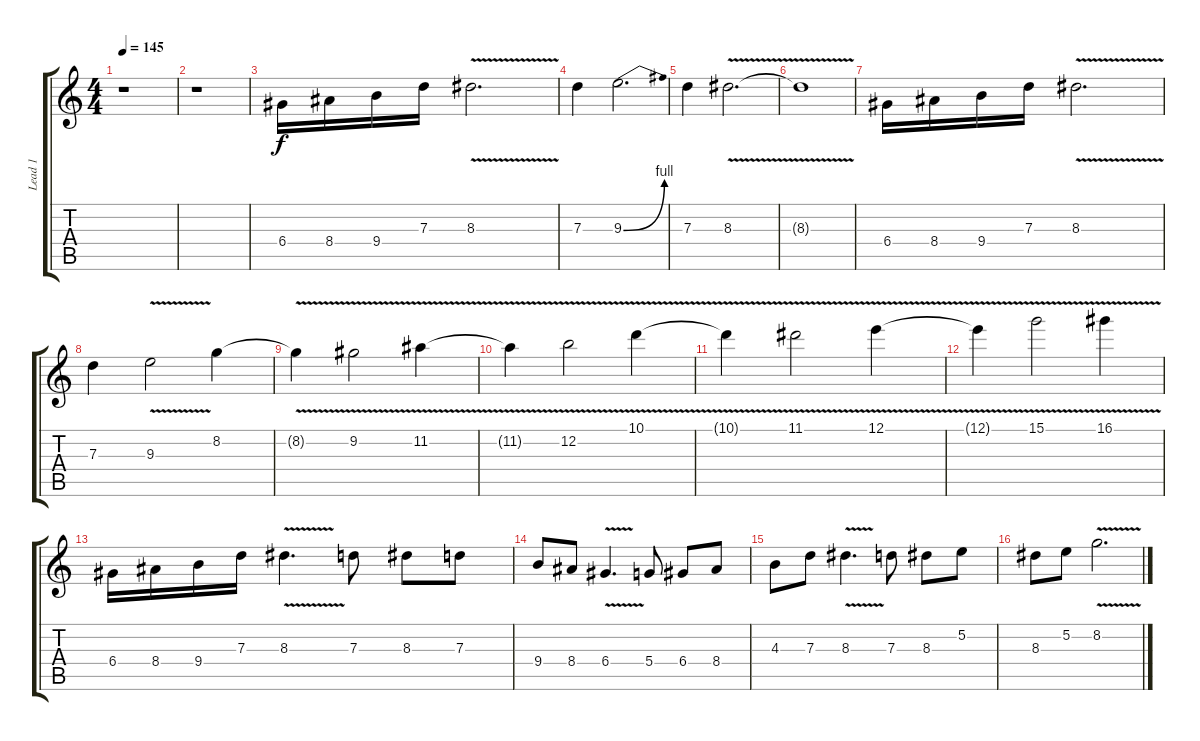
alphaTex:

\track ("Lead 1" "Lead 1") {instrument overdrivenguitar}
\staff {score tabs}
\tuning (E4 B3 G3 D3 A2 E2) {hide}
\ts (4 4)
\tempo 145
\clef g2
\ks c
r.1{dy f} |
r.1 |
6.4.16 8.4.16 9.4.16 7.3.16 8.3{v}.2{d} |
7.3.4 9.3{be (bend 0 0 60 4)}.2{d} |
7.3.4 8.3{v}.2{d} |
8.3{t}.1 |
6.4.16 8.4.16 9.4.16 7.3.16 8.3{v}.2{d} |
7.3.4 9.3{v}.2 8.2.4 |
8.2{v t}.4 9.2{v}.2 11.2{v}.4 |
11.2{t}.4 12.2{v}.2 10.1{v}.4 |
10.1{t}.4 11.1{v}.2 12.1{v}.4 |
12.1{t}.4 15.1{v}.2 16.1{v}.4 |
6.4.16 8.4.16 9.4.16 7.3.16 8.3{v}.4{d} 7.3.8 8.3.8 7.3.8 |
9.4.8 8.4.8 6.4{v}.4{d} 5.4.8 6.4.8 8.4.8 |
4.3.8 7.3.8 8.3{v}.4{d} 7.3.8 8.3.8 5.2.8 |
8.3.8 5.2.8 8.2{v}.2{d}
